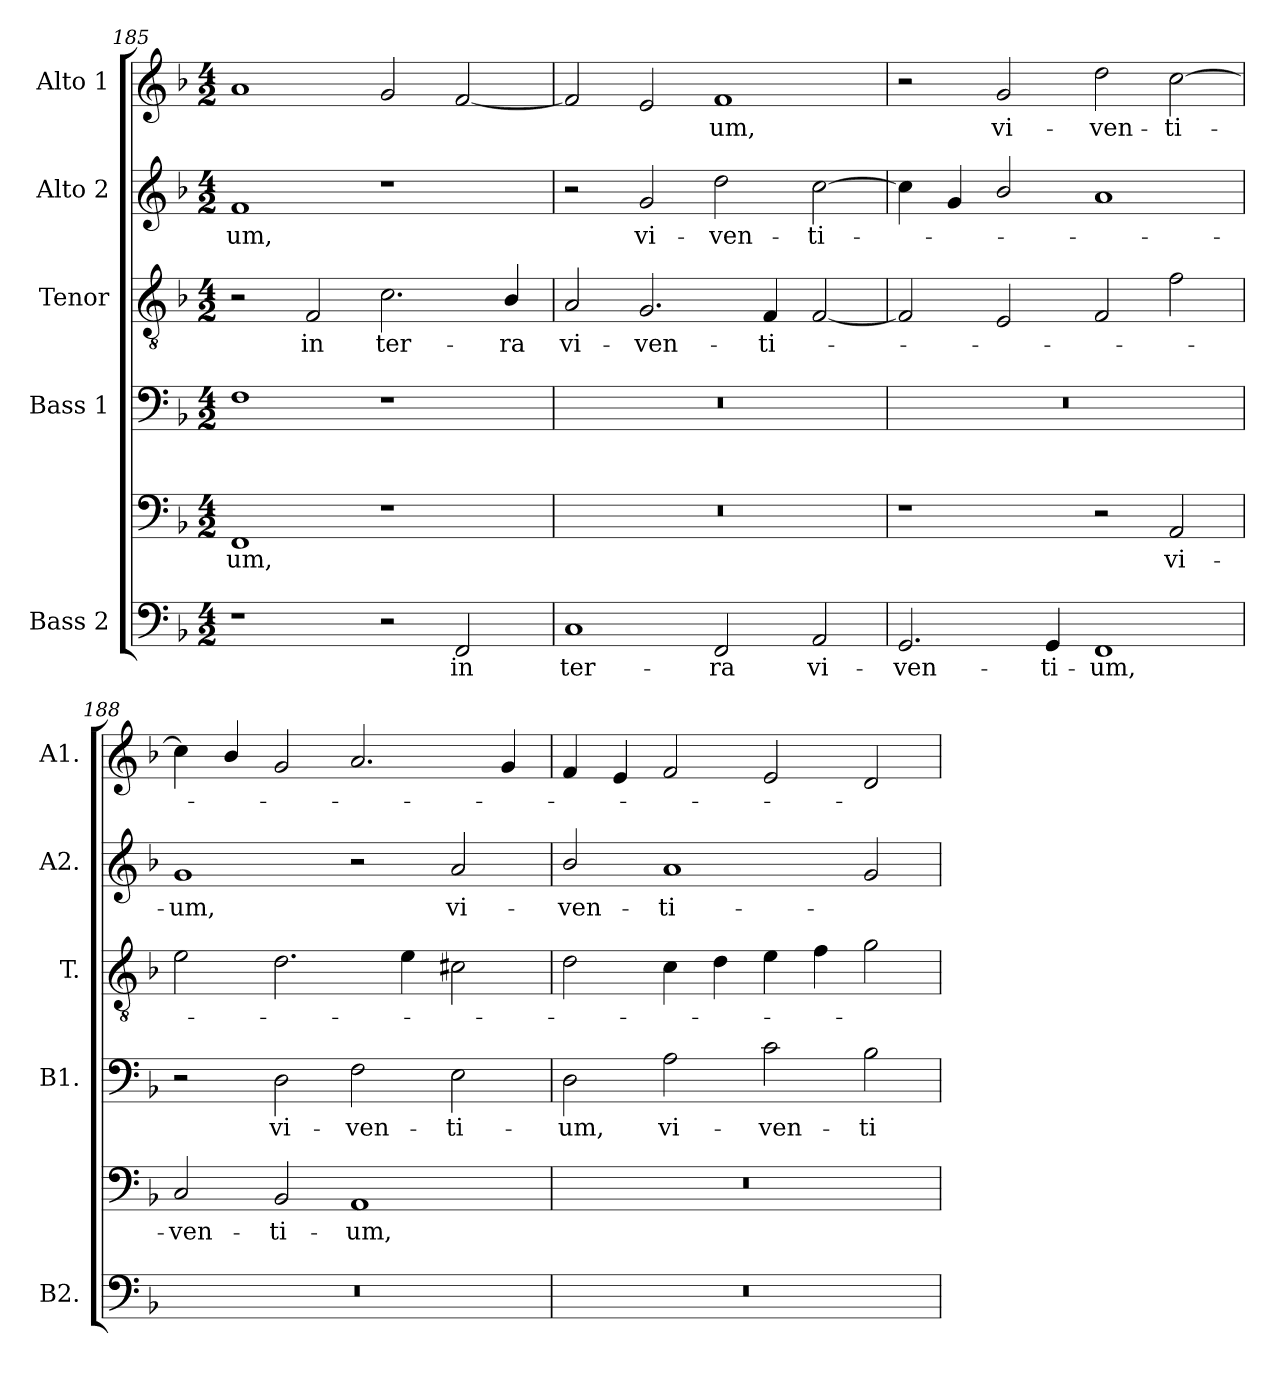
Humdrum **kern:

**kern	**text	**kern	**text	**kern	**text	**kern	**text	**kern	**text	**kern	**text
*part5	*part5	*part5	*part5	*part4	*part4	*part3	*part3	*part2	*part2	*part1	*part1
*staff6	*staff6	*staff5	*staff5	*staff4	*staff4	*staff3	*staff3	*staff2	*staff2	*staff1	*staff1
*I"Bass 2	*	*	*	*I"Bass 1	*	*I"Tenor	*	*I"Alto 2	*	*I"Alto 1	*
*I'B2.	*	*	*	*I'B1.	*	*I'T.	*	*I'A2.	*	*I'A1.	*
*clefF4	*	*clefF4	*	*clefF4	*	*clefGv2	*	*clefG2	*	*clefG2	*
*	*	*	*	*	*	*ITrd7c12	*	*	*	*	*
*k[b-]	*	*k[b-]	*	*k[b-]	*	*k[b-]	*	*k[b-]	*	*k[b-]	*
*F:	*	*F:	*	*F:	*	*F:	*	*F:	*	*F:	*
*M4/2	*	*M4/2	*	*M4/2	*	*M4/2	*	*M4/2	*	*M4/2	*
=185	=185	=185	=185	=185	=185	=185	=185	=185	=185	=185	=185
!	!	!	!LO:LY:b:color=#000000	!	!	!	!	!	!	!	!
!	!	!	!	!	!	!	!	!	!LO:LY:b:color=#000000	!	!
1r	.	1FFi	-um,	1Fi	.	2r	.	1fi	-um,	1ai	.
!	!	!	!	!	!	!	!LO:LY:b:color=#000000	!	!	!	!
.	.	.	.	.	.	2FFi/	in	.	.	.	.
!	!	!	!	!	!	!	!LO:LY:b:color=#000000	!	!	!	!
2r	.	1r	.	1r	.	2.Ci\	ter-	1r	.	2gi/	.
!	!LO:LY:b:color=#000000	!	!	!	!	!	!	!	!	!	!
2FFi/	in	.	.	.	.	.	.	.	.	[2fi/	.
!	!	!	!	!	!	!	!LO:LY:b:color=#000000	!	!	!	!
.	.	.	.	.	.	4BB-i/	-ra	.	.	.	.
=186	=186	=186	=186	=186	=186	=186	=186	=186	=186	=186	=186
!	!LO:LY:b:color=#000000	!LO:N:vis=1	!	!LO:N:vis=1	!	!	!	!	!	!	!
!	!	!	!	!	!	!	!LO:LY:b:color=#000000	!	!	!	!
1Ci	ter-	0r	.	0r	.	2AAi/	vi-	2r	.	2fi/]	.
!	!	!	!	!	!	!	!LO:LY:b:color=#000000	!	!	!	!
!	!	!	!	!	!	!	!	!	!LO:LY:b:color=#000000	!	!
.	.	.	.	.	.	2.GGi/	-ven-	2gi/	vi-	2ei/	.
!	!LO:LY:b:color=#000000	!	!	!	!	!	!	!	!	!	!
!	!	!	!	!	!	!	!	!	!LO:LY:b:color=#000000	!	!
!	!	!	!	!	!	!	!	!	!	!	!LO:LY:b:color=#000000
2FFi/	-ra	.	.	.	.	.	.	2ddi\	-ven-	1fi	-um,
!	!	!	!	!	!	!	!LO:LY:b:color=#000000	!	!	!	!
.	.	.	.	.	.	4FFi/	-ti-	.	.	.	.
!	!LO:LY:b:color=#000000	!	!	!	!	!	!	!	!	!	!
!	!	!	!	!	!	!	!	!	!LO:LY:b:color=#000000	!	!
2AAi/	vi-	.	.	.	.	[2FFi/	.	[2cci\	-ti-	.	.
=187	=187	=187	=187	=187	=187	=187	=187	=187	=187	=187	=187
!	!LO:LY:b:color=#000000	!	!	!LO:N:vis=1	!	!	!	!	!	!	!
2.GGi/	-ven-	1r	.	0r	.	2FFi/]	.	4cci\]	.	2r	.
.	.	.	.	.	.	.	.	4gi/	.	.	.
!	!	!	!	!	!	!	!	!	!	!	!LO:LY:b:color=#000000
.	.	.	.	.	.	2EEi/	.	2b-i/	.	2gi/	vi-
!	!LO:LY:b:color=#000000	!	!	!	!	!	!	!	!	!	!
4GGi/	-ti-	.	.	.	.	.	.	.	.	.	.
!	!LO:LY:b:color=#000000	!	!	!	!	!	!	!	!	!	!
!	!	!	!	!	!	!	!	!	!	!	!LO:LY:b:color=#000000
1FFi	-um,	2r	.	.	.	2FFi/	.	1ai	.	2ddi\	-ven-
!	!	!	!LO:LY:b:color=#000000	!	!	!	!	!	!	!	!
!	!	!	!	!	!	!	!	!	!	!	!LO:LY:b:color=#000000
.	.	2AAi/	vi-	.	.	2Fi\	.	.	.	[2cci\	-ti-
=188	=188	=188	=188	=188	=188	=188	=188	=188	=188	=188	=188
!LO:N:vis=1	!	!	!	!	!	!	!	!	!	!	!
!	!	!	!LO:LY:b:color=#000000	!	!	!	!	!	!	!	!
!	!	!	!	!	!	!	!	!	!LO:LY:b:color=#000000	!	!
0r	.	2Ci/	-ven-	2r	.	2Ei\	.	1gi	-um,	4cci\]	.
.	.	.	.	.	.	.	.	.	.	4b-i/	.
!	!	!	!LO:LY:b:color=#000000	!	!	!	!	!	!	!	!
!	!	!	!	!	!LO:LY:b:color=#000000	!	!	!	!	!	!
.	.	2BB-i/	-ti-	2Di\	vi-	2.Di\	.	.	.	2gi/	.
!	!	!	!LO:LY:b:color=#000000	!	!	!	!	!	!	!	!
!	!	!	!	!	!LO:LY:b:color=#000000	!	!	!	!	!	!
.	.	1AAi	-um,	2Fi\	-ven-	.	.	2r	.	2.ai/	.
.	.	.	.	.	.	4Ei\	.	.	.	.	.
!	!	!	!	!	!LO:LY:b:color=#000000	!	!	!	!	!	!
!	!	!	!	!	!	!	!	!	!LO:LY:b:color=#000000	!	!
.	.	.	.	2Ei\	-ti-	2C#Xi\	.	2ai/	vi-	.	.
.	.	.	.	.	.	.	.	.	.	4gi/	.
=189	=189	=189	=189	=189	=189	=189	=189	=189	=189	=189	=189
!LO:N:vis=1	!	!LO:N:vis=1	!	!	!	!	!	!	!	!	!
!	!	!	!	!	!LO:LY:b:color=#000000	!	!	!	!	!	!
!	!	!	!	!	!	!	!	!	!LO:LY:b:color=#000000	!	!
0r	.	0r	.	2Di\	-um,	2Di\	.	2b-i/	-ven-	4fi/	.
.	.	.	.	.	.	.	.	.	.	4ei/	.
!	!	!	!	!	!LO:LY:b:color=#000000	!	!	!	!	!	!
!	!	!	!	!	!	!	!	!	!LO:LY:b:color=#000000	!	!
.	.	.	.	2Ai\	vi-	4Ci\	.	1ai	-ti-	2fi/	.
.	.	.	.	.	.	4Di\	.	.	.	.	.
!	!	!	!	!	!LO:LY:b:color=#000000	!	!	!	!	!	!
.	.	.	.	2ci\	-ven-	4Ei\	.	.	.	2ei/	.
.	.	.	.	.	.	4Fi\	.	.	.	.	.
!	!	!	!	!	!LO:LY:b:color=#000000	!	!	!	!	!	!
.	.	.	.	2B-i\	-ti-	2Gi\	.	2gi/	.	2di/	.
=	=	=	=	=	=	=	=	=	=	=	=
*-	*-	*-	*-	*-	*-	*-	*-	*-	*-	*-	*-
